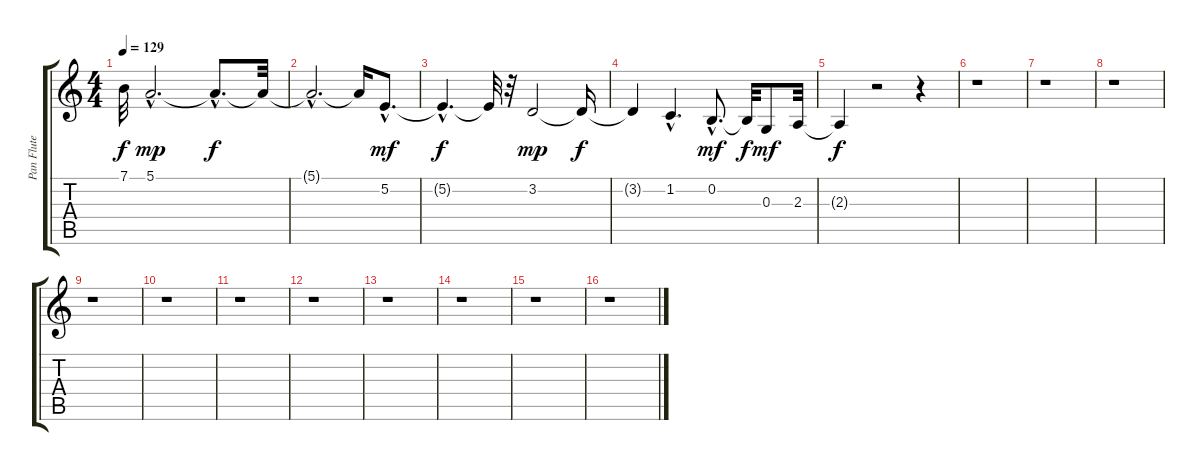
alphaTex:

\track ("Pan Flute" "Pan Flute") {instrument panflute}
\staff {score tabs}
\tuning (E4 B3 G3 D3 A2 E2) {hide}
\ts (4 4)
\tempo 129
\clef g2
\ks c
7.1{t}.32{dy f} 5.1{hac}.2{d dy mp} 5.1{hac t}.8{d dy f} 5.1{t}.32 |
5.1{hac t}.2{d} 5.1{t}.16 5.2{hac}.8{d dy mf} |
5.2{hac t}.4{d dy f} 5.2{t}.32 r.32 3.2.2{dy mp} 3.2{t}.16{dy f} |
3.2{t}.4 1.2{hac}.4{d} 0.2{hac}.8{d dy mf} 0.2{t}.32{dy f} 0.3.8{dy mf} 2.3.32 |
2.3{t}.4{dy f} r.2 r.4 |
r.1 |
r.1 |
r.1 |
r.1 |
r.1 |
r.1 |
r.1 |
r.1 |
r.1 |
r.1 |
r.1
